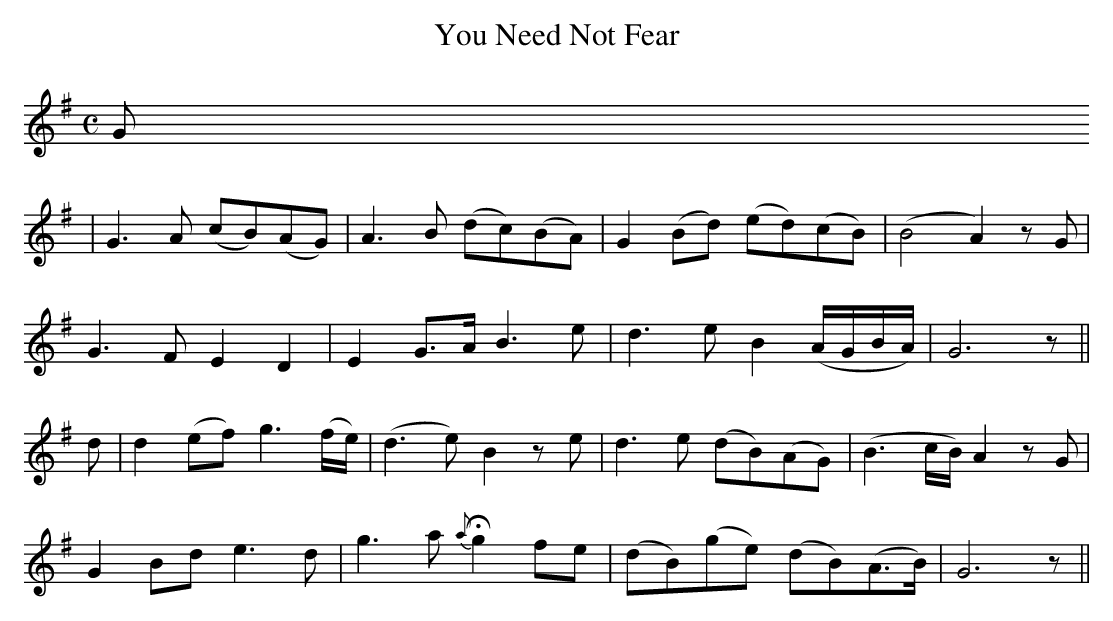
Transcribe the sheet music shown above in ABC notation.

X:1
T: You Need Not Fear
M: C
L: 1/8
K: G
G
| G3 A (cB)(AG) | A3 B (dc)(BA) | G2 (Bd) (ed)(cB) | (B4 A2) z G |
G3 F E2 D2 | E2 G>A B3 e | d3 e B2 (A/2G/2B/2A/2) | G6 z ||
d
| d2 (ef) g3 (f/2e/2) | (d3e) B2 z e | d3 e (dB)(AG) | (B3 c/2B/2) A2 zG |
G2 Bd e3 d | g3 a {a}Hg2 fe | (dB)(ge) (dB)(A>B) | G6 z ||
